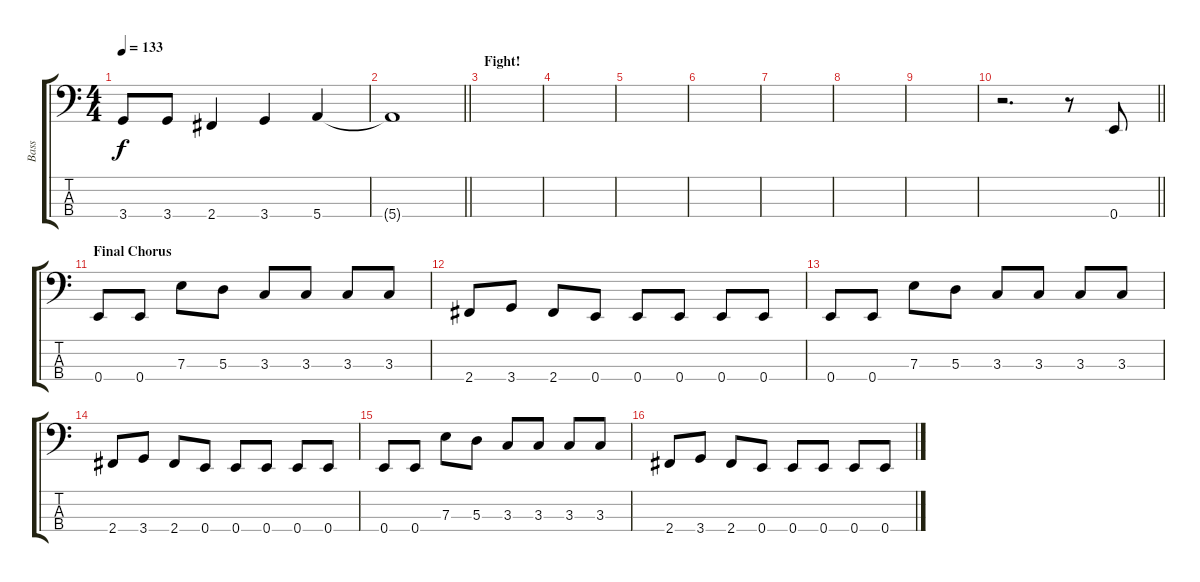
\track ("Bass" "Bass") {instrument electricbasspick}
\staff {score tabs}
\tuning (G2 D2 A1 E1) {hide}
\ts (4 4)
\tempo 133
\clef f4
\ks c
3.4{t}.8{dy f} 3.4.8 2.4.4 3.4.4 5.4.4 |
\barLineRight lightlight
5.4{t}.1 |
\section ("" "Fight!")
|
|
|
|
|
|
|
\barLineRight lightlight
r.2{d} r.8 0.4.8 |
\section ("" "Final Chorus")
0.4.8 0.4.8 7.3.8 5.3.8 3.3.8 3.3.8 3.3.8 3.3.8 |
2.4.8 3.4.8 2.4.8 0.4.8 0.4.8 0.4.8 0.4.8 0.4.8 |
0.4.8 0.4.8 7.3.8 5.3.8 3.3.8 3.3.8 3.3.8 3.3.8 |
2.4.8 3.4.8 2.4.8 0.4.8 0.4.8 0.4.8 0.4.8 0.4.8 |
0.4.8 0.4.8 7.3.8 5.3.8 3.3.8 3.3.8 3.3.8 3.3.8 |
2.4.8 3.4.8 2.4.8 0.4.8 0.4.8 0.4.8 0.4.8 0.4.8
